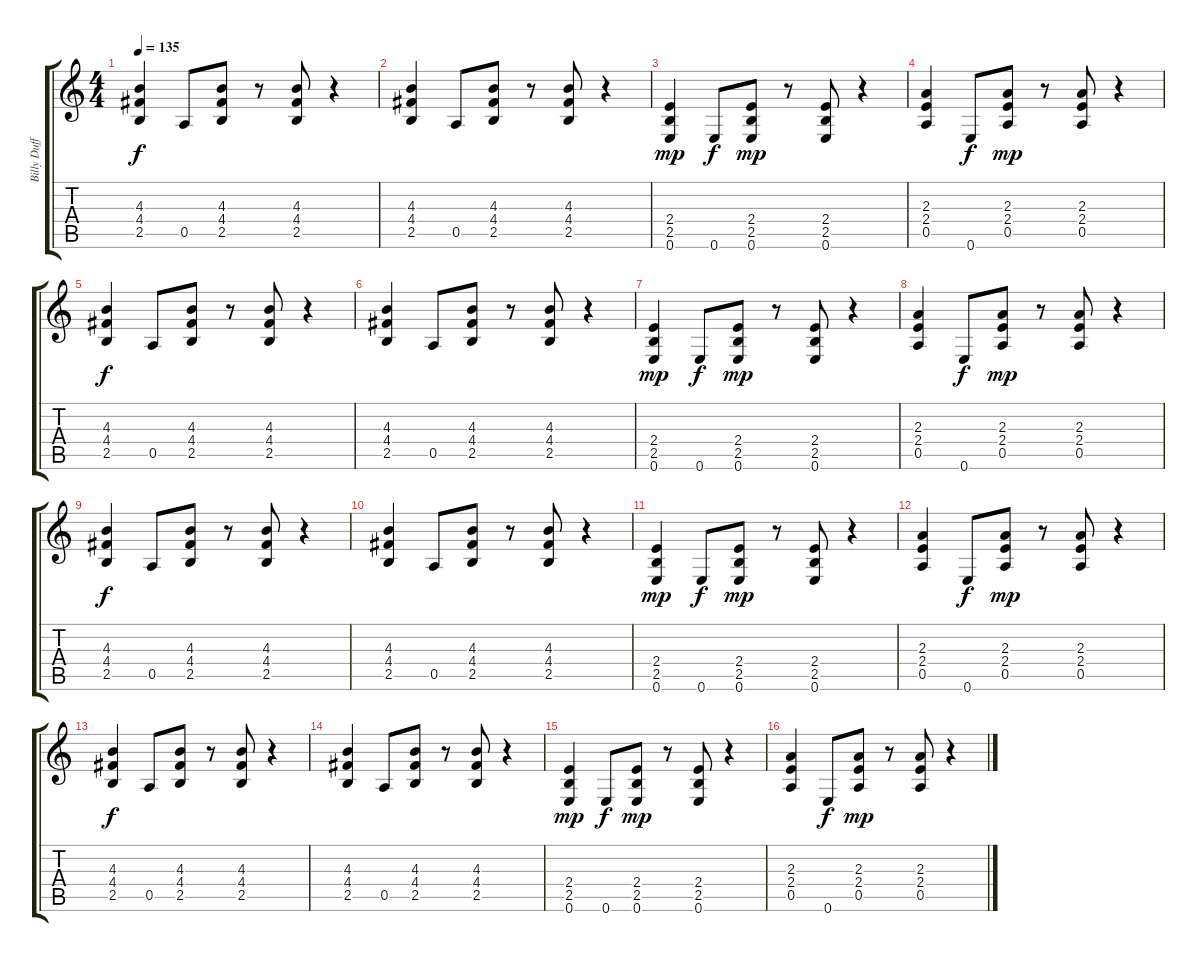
\track ("Billy Duffy" "Billy Duff") {instrument overdrivenguitar}
\staff {score tabs}
\tuning (E4 B3 G3 D3 A2 E2) {hide}
\ts (4 4)
\tempo 135
\clef g2
\ks c
(4.3 4.4 2.5).4{dy f} 0.5.8 (4.3 4.4 2.5).8 r.8 (4.3 4.4 2.5).8 r.4 |
(4.3 4.4 2.5).4 0.5.8 (4.3 4.4 2.5).8 r.8 (4.3 4.4 2.5).8 r.4 |
(2.4 2.5 0.6).4{dy mp} 0.6.8{dy f} (2.4 2.5 0.6).8{dy mp} r.8 (2.4 2.5 0.6).8 r.4 |
(2.3 2.4 0.5).4 0.6.8{dy f} (2.3 2.4 0.5).8{dy mp} r.8 (2.3 2.4 0.5).8 r.4 |
(4.3 4.4 2.5).4{dy f} 0.5.8 (4.3 4.4 2.5).8 r.8 (4.3 4.4 2.5).8 r.4 |
(4.3 4.4 2.5).4 0.5.8 (4.3 4.4 2.5).8 r.8 (4.3 4.4 2.5).8 r.4 |
(2.4 2.5 0.6).4{dy mp} 0.6.8{dy f} (2.4 2.5 0.6).8{dy mp} r.8 (2.4 2.5 0.6).8 r.4 |
(2.3 2.4 0.5).4 0.6.8{dy f} (2.3 2.4 0.5).8{dy mp} r.8 (2.3 2.4 0.5).8 r.4 |
(4.3 4.4 2.5).4{dy f} 0.5.8 (4.3 4.4 2.5).8 r.8 (4.3 4.4 2.5).8 r.4 |
(4.3 4.4 2.5).4 0.5.8 (4.3 4.4 2.5).8 r.8 (4.3 4.4 2.5).8 r.4 |
(2.4 2.5 0.6).4{dy mp} 0.6.8{dy f} (2.4 2.5 0.6).8{dy mp} r.8 (2.4 2.5 0.6).8 r.4 |
(2.3 2.4 0.5).4 0.6.8{dy f} (2.3 2.4 0.5).8{dy mp} r.8 (2.3 2.4 0.5).8 r.4 |
(4.3 4.4 2.5).4{dy f} 0.5.8 (4.3 4.4 2.5).8 r.8 (4.3 4.4 2.5).8 r.4 |
(4.3 4.4 2.5).4 0.5.8 (4.3 4.4 2.5).8 r.8 (4.3 4.4 2.5).8 r.4 |
(2.4 2.5 0.6).4{dy mp} 0.6.8{dy f} (2.4 2.5 0.6).8{dy mp} r.8 (2.4 2.5 0.6).8 r.4 |
(2.3 2.4 0.5).4 0.6.8{dy f} (2.3 2.4 0.5).8{dy mp} r.8 (2.3 2.4 0.5).8 r.4
